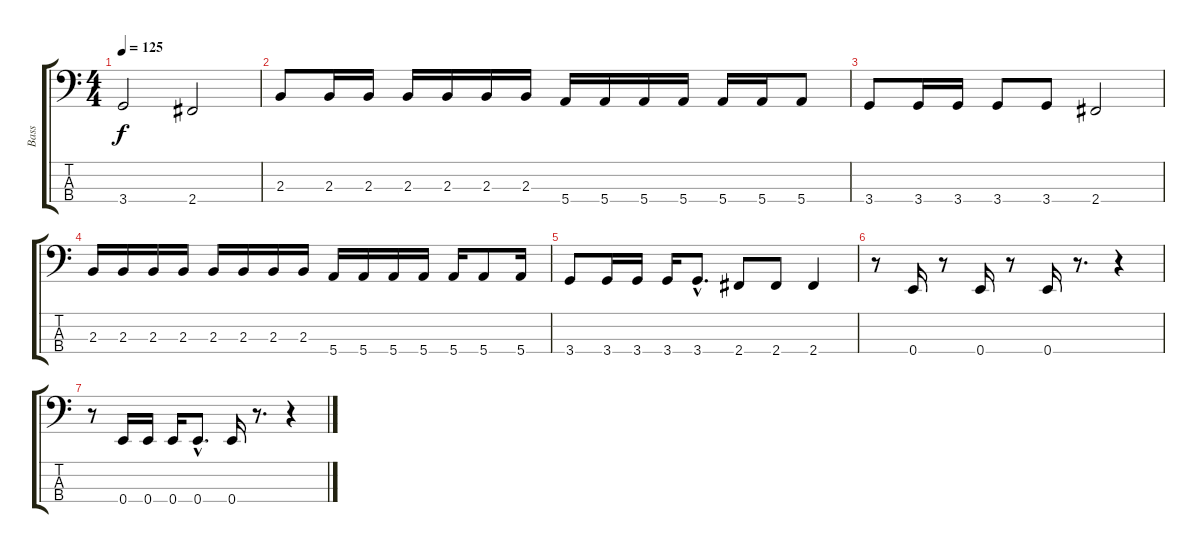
\track ("Bass" "Bass") {instrument electricbasspick}
\staff {score tabs}
\tuning (G2 D2 A1 E1) {hide}
\ts (4 4)
\tempo 125
\clef f4
\ks c
3.4.2{dy f} 2.4.2 |
2.3.8 2.3.16 2.3.16 2.3.16 2.3.16 2.3.16 2.3.16 5.4.16 5.4.16 5.4.16 5.4.16 5.4.16 5.4.16 5.4.8 |
3.4.8 3.4.16 3.4.16 3.4.8 3.4.8 2.4.2 |
2.3.16 2.3.16 2.3.16 2.3.16 2.3.16 2.3.16 2.3.16 2.3.16 5.4.16 5.4.16 5.4.16 5.4.16 5.4.16 5.4.8 5.4.16 |
3.4.8 3.4.16 3.4.16 3.4.16 3.4{hac}.8{d} 2.4.8 2.4.8 2.4.4 |
r.8 0.4.16 r.8 0.4.16 r.8 0.4.16 r.8{d} r.4 |
r.8 0.4.16 0.4.16 0.4.16 0.4{hac}.8{d} 0.4.16 r.8{d} r.4
